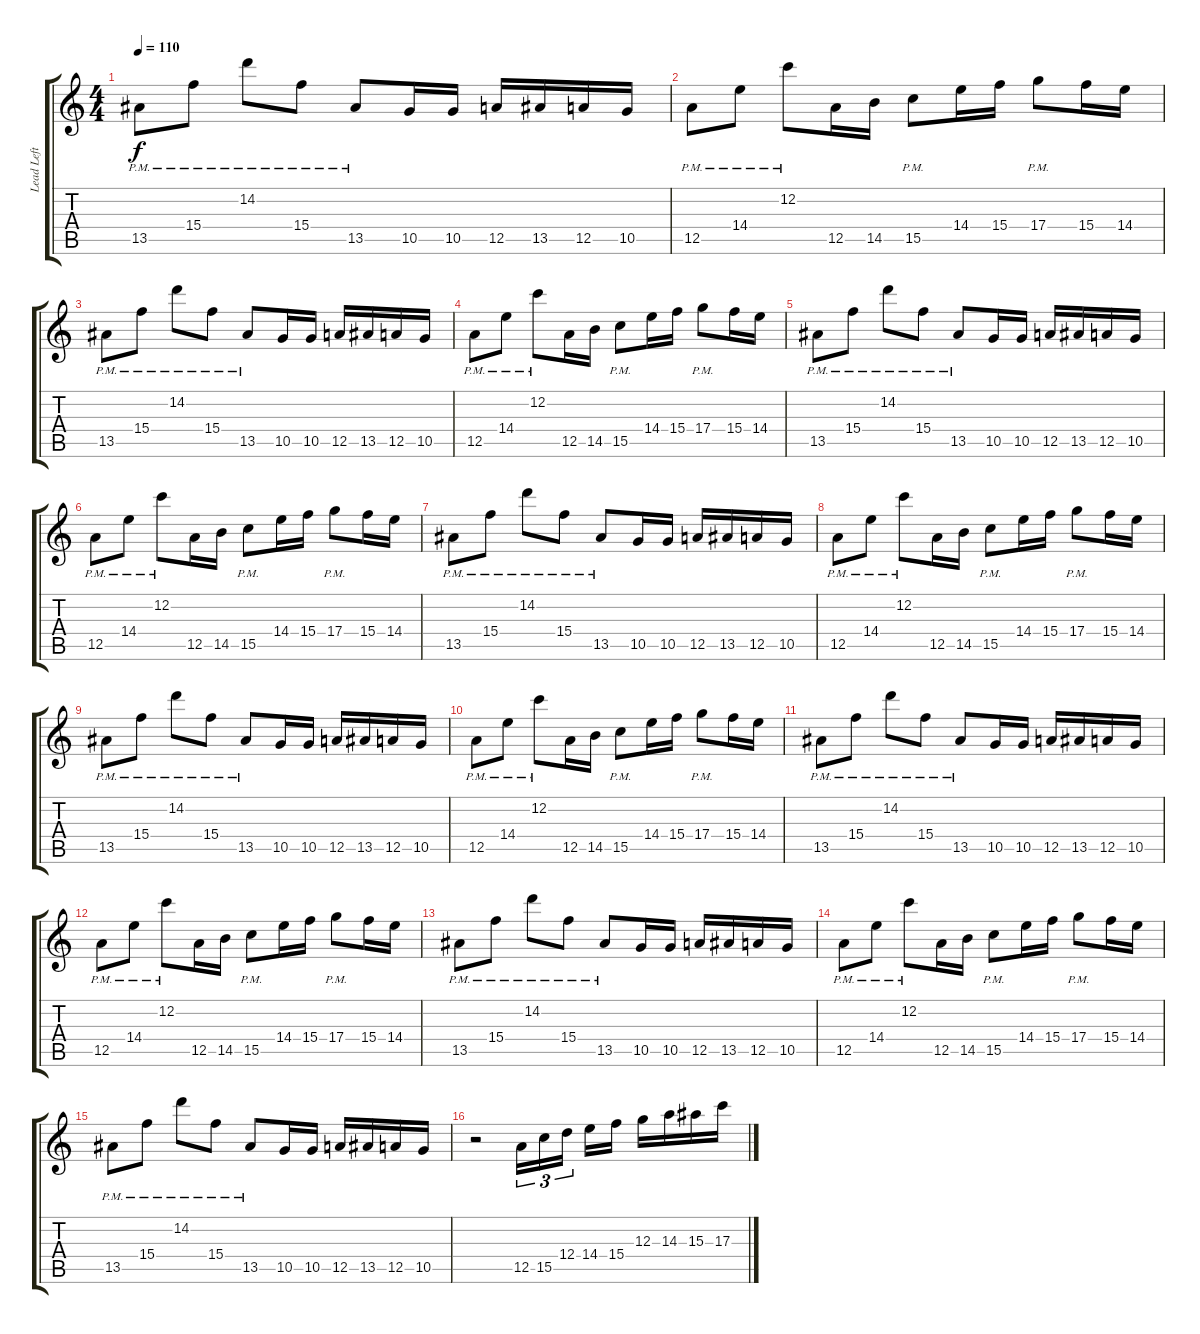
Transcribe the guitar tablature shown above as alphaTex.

\track ("Lead Left" "Lead Left") {instrument overdrivenguitar}
\staff {score tabs}
\tuning (F4 C4 G3 D3 A2 E2) {hide}
\ts (4 4)
\tempo 110
\clef g2
\ks c
13.5{pm}.8{dy f} 15.4{pm}.8 14.2{pm}.8 15.4{pm}.8 13.5{pm}.8 10.5.16 10.5.16 12.5.16 13.5.16 12.5.16 10.5.16 |
12.5{pm}.8 14.4{pm}.8 12.2{pm}.8 12.5.16 14.5.16 15.5{pm}.8 14.4.16 15.4.16 17.4{pm}.8 15.4.16 14.4.16 |
13.5{pm}.8 15.4{pm}.8 14.2{pm}.8 15.4{pm}.8 13.5{pm}.8 10.5.16 10.5.16 12.5.16 13.5.16 12.5.16 10.5.16 |
12.5{pm}.8 14.4{pm}.8 12.2{pm}.8 12.5.16 14.5.16 15.5{pm}.8 14.4.16 15.4.16 17.4{pm}.8 15.4.16 14.4.16 |
13.5{pm}.8 15.4{pm}.8 14.2{pm}.8 15.4{pm}.8 13.5{pm}.8 10.5.16 10.5.16 12.5.16 13.5.16 12.5.16 10.5.16 |
12.5{pm}.8 14.4{pm}.8 12.2{pm}.8 12.5.16 14.5.16 15.5{pm}.8 14.4.16 15.4.16 17.4{pm}.8 15.4.16 14.4.16 |
13.5{pm}.8 15.4{pm}.8 14.2{pm}.8 15.4{pm}.8 13.5{pm}.8 10.5.16 10.5.16 12.5.16 13.5.16 12.5.16 10.5.16 |
12.5{pm}.8 14.4{pm}.8 12.2{pm}.8 12.5.16 14.5.16 15.5{pm}.8 14.4.16 15.4.16 17.4{pm}.8 15.4.16 14.4.16 |
13.5{pm}.8 15.4{pm}.8 14.2{pm}.8 15.4{pm}.8 13.5{pm}.8 10.5.16 10.5.16 12.5.16 13.5.16 12.5.16 10.5.16 |
12.5{pm}.8 14.4{pm}.8 12.2{pm}.8 12.5.16 14.5.16 15.5{pm}.8 14.4.16 15.4.16 17.4{pm}.8 15.4.16 14.4.16 |
13.5{pm}.8 15.4{pm}.8 14.2{pm}.8 15.4{pm}.8 13.5{pm}.8 10.5.16 10.5.16 12.5.16 13.5.16 12.5.16 10.5.16 |
12.5{pm}.8 14.4{pm}.8 12.2{pm}.8 12.5.16 14.5.16 15.5{pm}.8 14.4.16 15.4.16 17.4{pm}.8 15.4.16 14.4.16 |
13.5{pm}.8 15.4{pm}.8 14.2{pm}.8 15.4{pm}.8 13.5{pm}.8 10.5.16 10.5.16 12.5.16 13.5.16 12.5.16 10.5.16 |
12.5{pm}.8 14.4{pm}.8 12.2{pm}.8 12.5.16 14.5.16 15.5{pm}.8 14.4.16 15.4.16 17.4{pm}.8 15.4.16 14.4.16 |
13.5{pm}.8 15.4{pm}.8 14.2{pm}.8 15.4{pm}.8 13.5{pm}.8 10.5.16 10.5.16 12.5.16 13.5.16 12.5.16 10.5.16 |
r.2 12.5.16{tu (3 2)} 15.5.16{tu (3 2)} 12.4.16{tu (3 2) beam splitsecondary} 14.4.16 15.4.16 12.3.16 14.3.16 15.3.16 17.3.16
